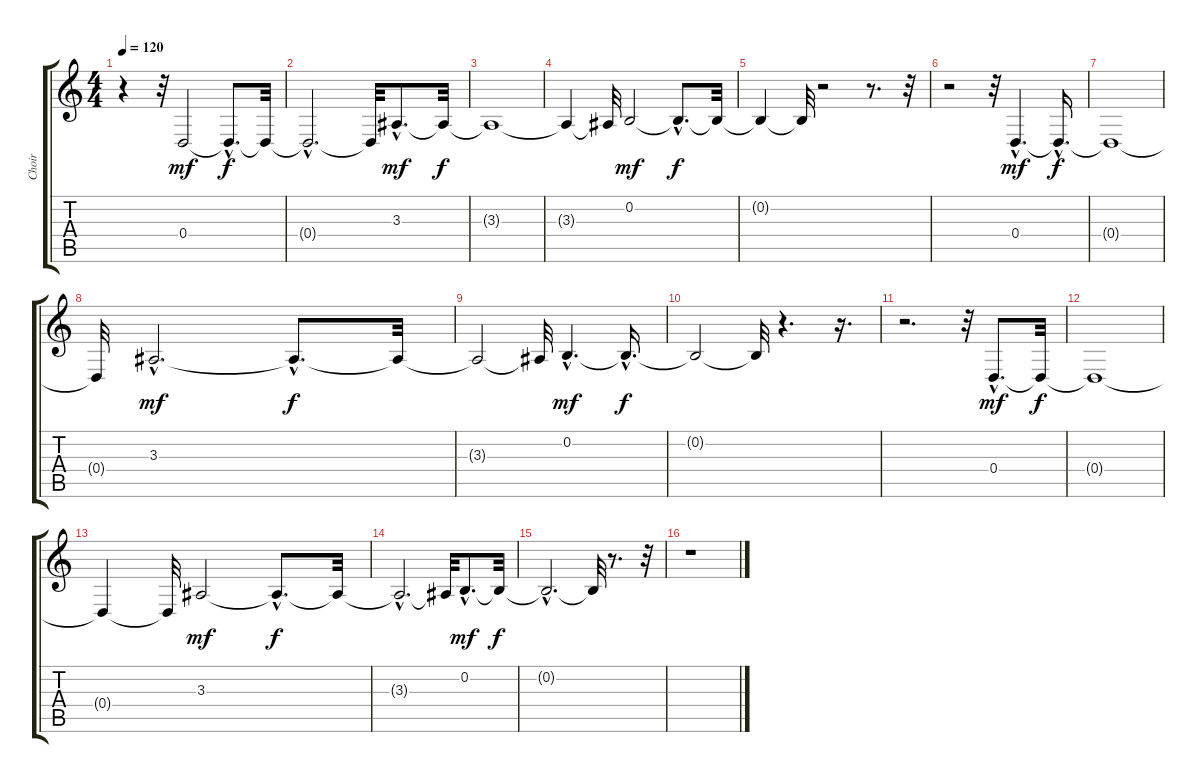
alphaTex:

\track ("Choir" "Choir") {instrument choiraahs}
\staff {score tabs}
\tuning (E4 B3 G3 D3 A2 E2) {hide}
\ts (4 4)
\tempo 120
\clef g2
\ks c
r.4{dy f} r.32 0.4.2{dy mf} 0.4{hac t}.8{d dy f} 0.4{t}.32 |
0.4{hac t}.2{d} 0.4{t}.32 3.3{hac}.8{d dy mf} 3.3{t}.32{dy f} |
3.3{t}.1 |
3.3{t}.4 3.3{t}.32 0.2.2{dy mf} 0.2{hac t}.8{d dy f} 0.2{t}.32 |
0.2{t}.4 0.2{t}.32 r.2 r.8{d} r.32 |
r.2 r.32 0.4{hac}.4{d dy mf} 0.4{hac t}.16{d dy f} |
0.4{t}.1 |
0.4{t}.32 3.3{hac}.2{d dy mf} 3.3{hac t}.8{d dy f} 3.3{t}.32 |
3.3{t}.2 3.3{t}.32 0.2{hac}.4{d dy mf} 0.2{hac t}.16{d dy f} |
0.2{t}.2 0.2{t}.32 r.4{d} r.16{d} |
r.2{d} r.32 0.4{hac}.8{d dy mf} 0.4{t}.32{dy f} |
0.4{t}.1 |
0.4{t}.4 0.4{t}.32 3.3.2{dy mf} 3.3{hac t}.8{d dy f} 3.3{t}.32 |
3.3{hac t}.2{d} 3.3{t}.32 0.2{hac}.8{d dy mf} 0.2{t}.32{dy f} |
0.2{hac t}.2{d} 0.2{t}.32 r.8{d} r.32 |
r.1
